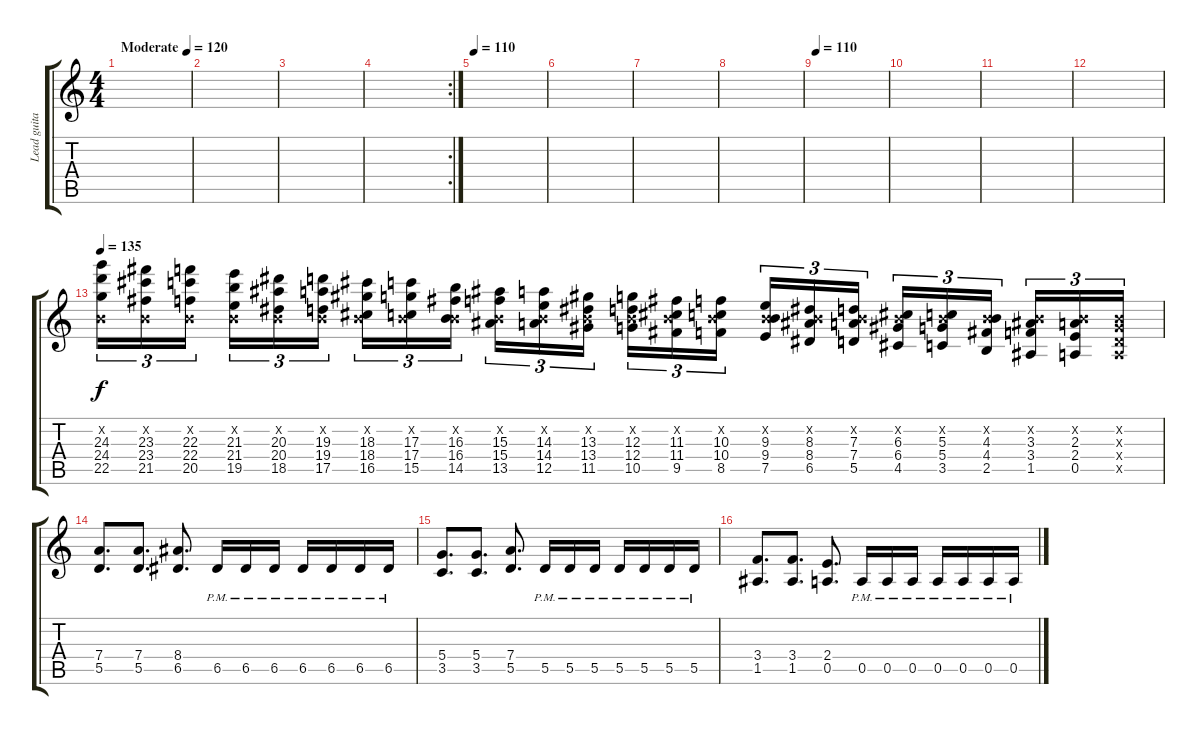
\track ("Lead guitar" "Lead guita") {instrument overdrivenguitar}
\staff {score tabs}
\tuning (E4 B3 G3 D3 A2 E2) {hide}
\ts (4 4)
\tempo (120 "Moderate")
\tempo 110
\tempo (120 "Moderate")
\clef g2
\ks c
|
|
|
\rc 2
|
\tempo 110
|
|
|
|
\tempo 110
|
|
|
|
\tempo 135
(0.2{x} 24.3 24.4 22.5).16{tu (3 2)} (0.2{x} 23.3 23.4 21.5).16{tu (3 2)} (0.2{x} 22.3 22.4 20.5).16{tu (3 2) beam splitsecondary} (0.2{x} 21.3 21.4 19.5).16{tu (3 2)} (0.2{x} 20.3 20.4 18.5).16{tu (3 2)} (0.2{x} 19.3 19.4 17.5).16{tu (3 2)} (0.2{x} 18.3 18.4 16.5).16{tu (3 2)} (0.2{x} 17.3 17.4 15.5).16{tu (3 2)} (0.2{x} 16.3 16.4 14.5).16{tu (3 2) beam splitsecondary} (0.2{x} 15.3 15.4 13.5).16{tu (3 2)} (0.2{x} 14.3 14.4 12.5).16{tu (3 2)} (0.2{x} 13.3 13.4 11.5).16{tu (3 2)} (0.2{x} 12.3 12.4 10.5).16{tu (3 2)} (0.2{x} 11.3 11.4 9.5).16{tu (3 2)} (0.2{x} 10.3 10.4 8.5).16{tu (3 2) beam splitsecondary} (0.2{x} 9.3 9.4 7.5).16{tu (3 2)} (0.2{x} 8.3 8.4 6.5).16{tu (3 2)} (0.2{x} 7.3 7.4 5.5).16{tu (3 2)} (0.2{x} 6.3 6.4 4.5).16{tu (3 2)} (0.2{x} 5.3 5.4 3.5).16{tu (3 2)} (0.2{x} 4.3 4.4 2.5).16{tu (3 2) beam splitsecondary} (0.2{x} 3.3 3.4 1.5).16{tu (3 2)} (0.2{x} 2.3 2.4 0.5).16{tu (3 2)} (0.2{x} 0.3{x} 0.4{x} 0.5{x}).16{tu (3 2)} |
(7.4 5.5).8{d} (7.4 5.5).8{d} (8.4 6.5).8{d} 6.5{pm}.16 6.5{pm}.16 6.5{pm}.16 6.5{pm}.16 6.5{pm}.16 6.5{pm}.16 6.5{pm}.16 |
(5.4 3.5).8{d} (5.4 3.5).8{d} (7.4 5.5).8{d} 5.5{pm}.16 5.5{pm}.16 5.5{pm}.16 5.5{pm}.16 5.5{pm}.16 5.5{pm}.16 5.5{pm}.16 |
(3.4 1.5).8{d} (3.4 1.5).8{d} (2.4 0.5).8{d} 0.5{pm}.16 0.5{pm}.16 0.5{pm}.16 0.5{pm}.16 0.5{pm}.16 0.5{pm}.16 0.5{pm}.16
